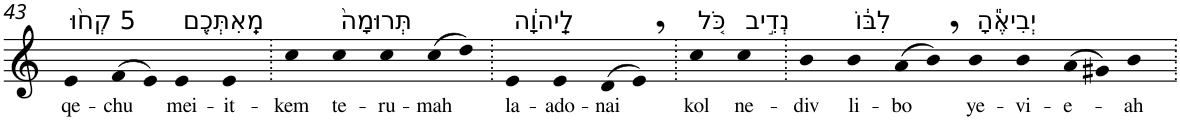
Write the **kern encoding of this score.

**kern	**text
*part1	*part1
*staff1	*staff1
*I"Piano	*
*I'Pno	*
!!LO:PB:g=z
*clefG2	*
*k[]	*
=43	=43
!LO:TX:a:t=5 קְח֨וּ	!
!	!LO:LY:b
4e	qe-
!	!LO:LY:b
(>8f	-chu
8e)	.
!LO:TX:a:t=מֵֽאִתְּכֶ֤ם	!
!	!LO:LY:b
4e	mei-
!	!LO:LY:b
4e	-it-
=44.	=44.
!	!LO:LY:b
4cc	-kem
!LO:TX:a:t=תְּרוּמָה֙	!
!	!LO:LY:b
4cc	te-
!	!LO:LY:b
4cc	-ru-
!	!LO:LY:b
(>8cc	-mah
8dd)	.
=45.	=45.
!LO:TX:a:t=לַֽיהוָ֔ה	!
!	!LO:LY:b
4e	la-
!	!LO:LY:b
4e	-ado-
!	!LO:LY:b
(>8d	-nai
8e,)	.
=46.	=46.
!LO:TX:a:t=כֹּ֚ל	!
!	!LO:LY:b
4cc	kol
!LO:TX:a:t=נְדִ֣יב	!
!	!LO:LY:b
4cc	ne-
=47.	=47.
!	!LO:LY:b
4b	-div
!LO:TX:a:t=לִבּ֔וֹ	!
!	!LO:LY:b
4b	li-
!	!LO:LY:b
(>8a	-bo
8b,)	.
!LO:TX:a:t=יְבִיאֶ֕הָ	!
!	!LO:LY:b
4b	ye-
!	!LO:LY:b
4b	-vi-
!	!LO:LY:b
(>8a	-e-
8g#X)	.
!	!LO:LY:b
4b	-ah
=.	=.
*-	*-
